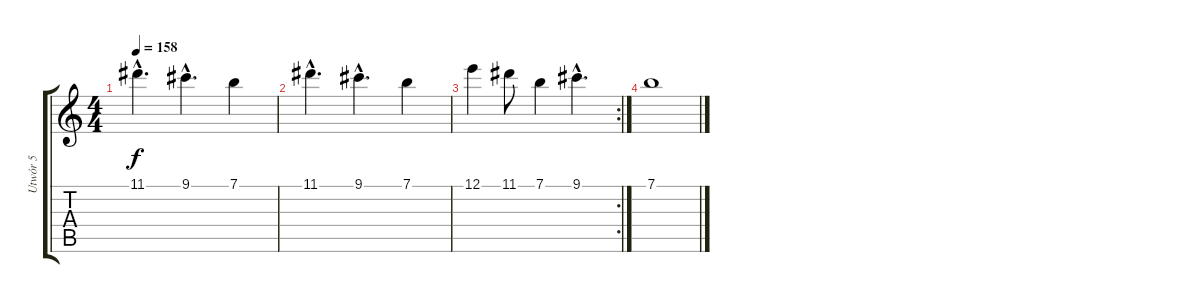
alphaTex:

\track ("Utwór 5" "Utwór 5") {instrument synthbass1}
\staff {score tabs}
\tuning (E4 B3 G3 D3 A2 E2) {hide}
\ts (4 4)
\tempo 158
\clef g2
\ks c
11.1{hac}.4{d dy f} 9.1{hac}.4{d} 7.1.4 |
11.1{hac}.4{d} 9.1{hac}.4{d} 7.1.4 |
\rc 2
12.1.4 11.1.8 7.1.4 9.1{hac}.4{d} |
7.1.1
